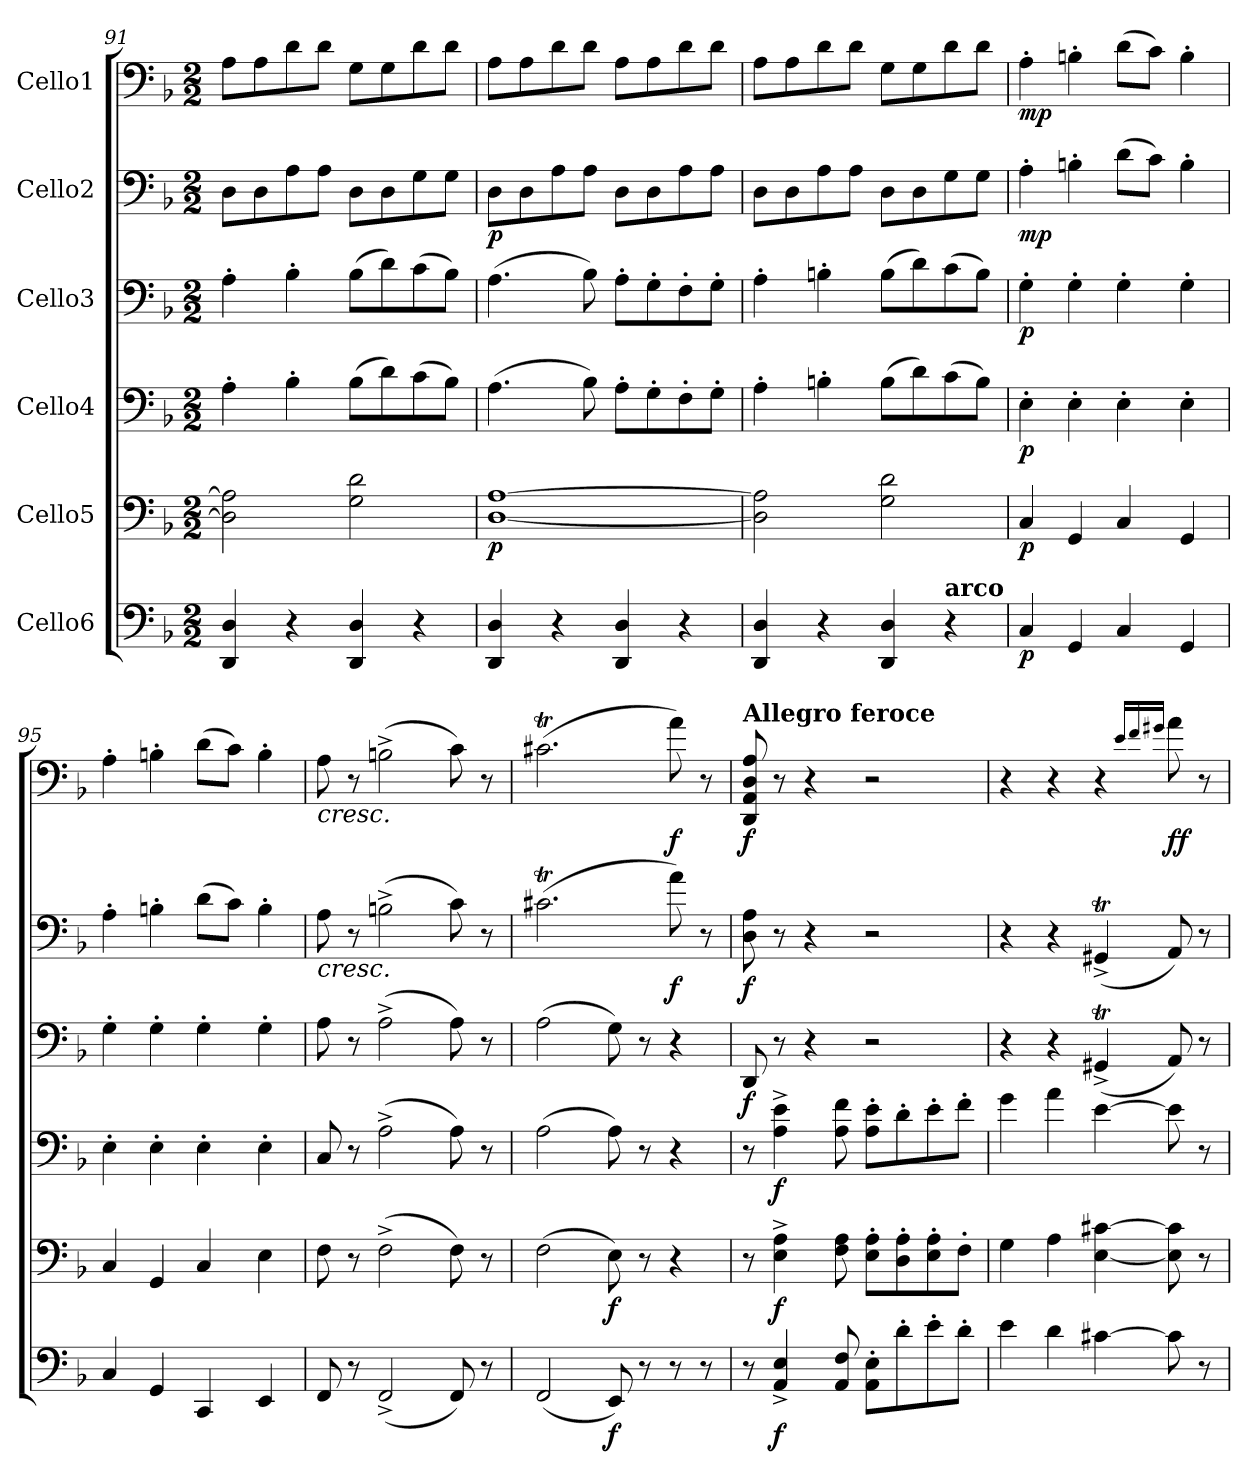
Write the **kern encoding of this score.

**kern	**dynam	**kern	**dynam	**kern	**dynam	**kern	**dynam	**kern	**dynam	**kern	**dynam
*part6	*part6	*part5	*part5	*part4	*part4	*part3	*part3	*part2	*part2	*part1	*part1
*staff6	*staff6	*staff5	*staff5	*staff4	*staff4	*staff3	*staff3	*staff2	*staff2	*staff1	*staff1
*I"Cello6	*	*I"Cello5	*	*I"Cello4	*	*I"Cello3	*	*I"Cello2	*	*I"Cello1	*
*clefF4	*	*clefF4	*	*clefF4	*	*clefF4	*	*clefF4	*	*clefF4	*
*k[b-]	*	*k[b-]	*	*k[b-]	*	*k[b-]	*	*k[b-]	*	*k[b-]	*
*F:	*	*F:	*	*F:	*	*F:	*	*F:	*	*F:	*
*M2/2	*	*M2/2	*	*M2/2	*	*M2/2	*	*M2/2	*	*M2/2	*
=91	=91	=91	=91	=91	=91	=91	=91	=91	=91	=91	=91
4DD/ 4D/	.	2D\] 2A\]	.	4A'\	.	4A'\	.	8D\L	.	8A\L	.
.	.	.	.	.	.	.	.	8D\	.	8A\	.
4r	.	.	.	4B-'\	.	4B-'\	.	8A\	.	8d\	.
.	.	.	.	.	.	.	.	8A\J	.	8d\J	.
4DD/ 4D/	.	2G\ 2d\	.	(8B-\L	.	(8B-\L	.	8D\L	.	8G\L	.
.	.	.	.	8d\)	.	8d\)	.	8D\	.	8G\	.
4r	.	.	.	(8c\	.	(8c\	.	8G\	.	8d\	.
.	.	.	.	8B-\J)	.	8B-\J)	.	8G\J	.	8d\J	.
=92	=92	=92	=92	=92	=92	=92	=92	=92	=92	=92	=92
!	!	!	!LO:DY:b	!	!	!	!	!	!LO:DY:b	!	!
4DD/ 4D/	.	[1D [1A	p	(4.A\	.	(4.A\	.	8D\L	p	8A\L	.
.	.	.	.	.	.	.	.	8D\	.	8A\	.
4r	.	.	.	.	.	.	.	8A\	.	8d\	.
.	.	.	.	8B-\)	.	8B-\)	.	8A\J	.	8d\J	.
4DD/ 4D/	.	.	.	8A'\L	.	8A'\L	.	8D\L	.	8A\L	.
.	.	.	.	8G'\	.	8G'\	.	8D\	.	8A\	.
4r	.	.	.	8F'\	.	8F'\	.	8A\	.	8d\	.
.	.	.	.	8G'\J	.	8G'\J	.	8A\J	.	8d\J	.
=93	=93	=93	=93	=93	=93	=93	=93	=93	=93	=93	=93
4DD/ 4D/	.	2D\] 2A\]	.	4A'\	.	4A'\	.	8D\L	.	8A\L	.
.	.	.	.	.	.	.	.	8D\	.	8A\	.
4r	.	.	.	4Bn'\	.	4Bn'\	.	8A\	.	8d\	.
.	.	.	.	.	.	.	.	8A\J	.	8d\J	.
4DD/ 4D/	.	2G\ 2d\	.	(8B\L	.	(8B\L	.	8D\L	.	8G\L	.
.	.	.	.	8d\)	.	8d\)	.	8D\	.	8G\	.
!LO:TX:a:B:t=arco	!	!	!	!	!	!	!	!	!	!	!
4r	.	.	.	(8c\	.	(8c\	.	8G\	.	8d\	.
.	.	.	.	8B\J)	.	8B\J)	.	8G\J	.	8d\J	.
=94	=94	=94	=94	=94	=94	=94	=94	=94	=94	=94	=94
!	!LO:DY:b	!	!LO:DY:b	!	!LO:DY:b	!	!LO:DY:b	!	!LO:DY:b	!	!LO:DY:b
4C/	p	4C/	p	4E'\	p	4G'\	p	4A'\	mp	4A'\	mp
4GG/	.	4GG/	.	4E'\	.	4G'\	.	4Bn'\	.	4Bn'\	.
4C/	.	4C/	.	4E'\	.	4G'\	.	(8d\L	.	(8d\L	.
.	.	.	.	.	.	.	.	8c\J)	.	8c\J)	.
4GG/	.	4GG/	.	4E'\	.	4G'\	.	4B'\	.	4B'\	.
!!LO:PB:g=z
=95	=95	=95	=95	=95	=95	=95	=95	=95	=95	=95	=95
4C/	.	4C/	.	4E'\	.	4G'\	.	4A'\	.	4A'\	.
4GG/	.	4GG/	.	4E'\	.	4G'\	.	4Bn'\	.	4Bn'\	.
4CC/	.	4C/	.	4E'\	.	4G'\	.	(8d\L	.	(8d\L	.
.	.	.	.	.	.	.	.	8c\J)	.	8c\J)	.
4EE/	.	4E\	.	4E'\	.	4G'\	.	4B'\	.	4B'\	.
=96	=96	=96	=96	=96	=96	=96	=96	=96	=96	=96	=96
!	!	!	!	!	!	!	!	!	!LO:HP:b	!	!LO:HP:b
8FF/	.	8F\	.	8C/	.	8A\	.	8A\	<	8A\	<
8r	.	8r	.	8r	.	8r	.	8r	.	8r	.
(2FF^/	.	(2F^\	.	(2A^\	.	(2A^\	.	(2Bn^\	.	(2Bn^\	.
8FF/)	.	8F\)	.	8A\)	.	8A\)	.	8c\)	.	8c\)	.
8r	.	8r	.	8r	.	8r	.	8r	.	8r	.
=97	=97	=97	=97	=97	=97	=97	=97	=97	=97	=97	=97
(2FF/	.	(2F\	.	(2A\	.	(2A\	.	(2.c#Xt\	.	(2.c#Xt\	.
!	!LO:DY:b	!	!LO:DY:b	!	!	!	!	!	!	!	!
8EE/)	f	8E\)	f	8A\)	.	8G\)	.	.	.	.	.
8r	.	8r	.	8r	.	8r	.	.	.	.	.
!	!	!	!	!	!	!	!	!	!LO:DY:b	!	!LO:DY:b
8r	.	4r	.	4r	.	4r	.	8a\)	f	8a\)	f
8r	.	.	.	.	.	.	.	8r	[	8r	[
=98	=98	=98	=98	=98	=98	=98	=98	=98	=98	=98	=98
!!LO:REH:place=s1:a:B:fs=15.4267:t=D
*	*	*	*	*	*	*	*	*	*	*MM120	*
!	!	!	!	!	!	!	!	!	!	!LO:TX:a:B:t=Allegro feroce	!
!	!	!	!	!	!	!	!LO:DY:b	!	!LO:DY:b	!	!LO:DY:b
8r	.	8r	.	8r	.	8DD/	f	8D\ 8A\	f	8DD/ 8AA/ 8D/ 8A/	f
!	!LO:DY:b	!	!LO:DY:b	!	!LO:DY:b	!	!	!	!	!	!
4AA/^ 4E/^	f	4E\^ 4A\^	f	4A\^ 4e\^	f	8r	.	8r	.	8r	.
.	.	.	.	.	.	4r	.	4r	.	4r	.
8AA/ 8F/	.	8F\ 8A\	.	8A\ 8f\	.	.	.	.	.	.	.
8AA\' 8E\'L	.	8E\' 8A\'L	.	8A\' 8e\'L	.	2r	.	2r	.	2r	.
8d'\	.	8D\' 8A\'	.	8d'\	.	.	.	.	.	.	.
8e'\	.	8E\' 8A\'	.	8e'\	.	.	.	.	.	.	.
8d'\J	.	8F'\J	.	8f'\J	.	.	.	.	.	.	.
=99	=99	=99	=99	=99	=99	=99	=99	=99	=99	=99	=99
4e\	.	4G\	.	4g\	.	4r	.	4r	.	4r	.
4d\	.	4A\	.	4a\	.	4r	.	4r	.	4r	.
[4c#X\	.	[4E\ [4c#X\	.	[4e\	.	(4GG#Xt^/	.	(4GG#Xt^/	.	4r	.
.	.	.	.	.	.	.	.	.	.	16qe/LL	.
.	.	.	.	.	.	.	.	.	.	16qf/	.
.	.	.	.	.	.	.	.	.	.	16qg#X/JJ	.
!	!	!	!	!	!	!	!	!	!	!	!LO:DY:b
8c#\]	.	8E\] 8c#\]	.	8e\]	.	8AA/)	.	8AA/)	.	8a\	ff
8r	.	8r	.	8r	.	8r	.	8r	.	8r	.
=	=	=	=	=	=	=	=	=	=	=	=
*-	*-	*-	*-	*-	*-	*-	*-	*-	*-	*-	*-
